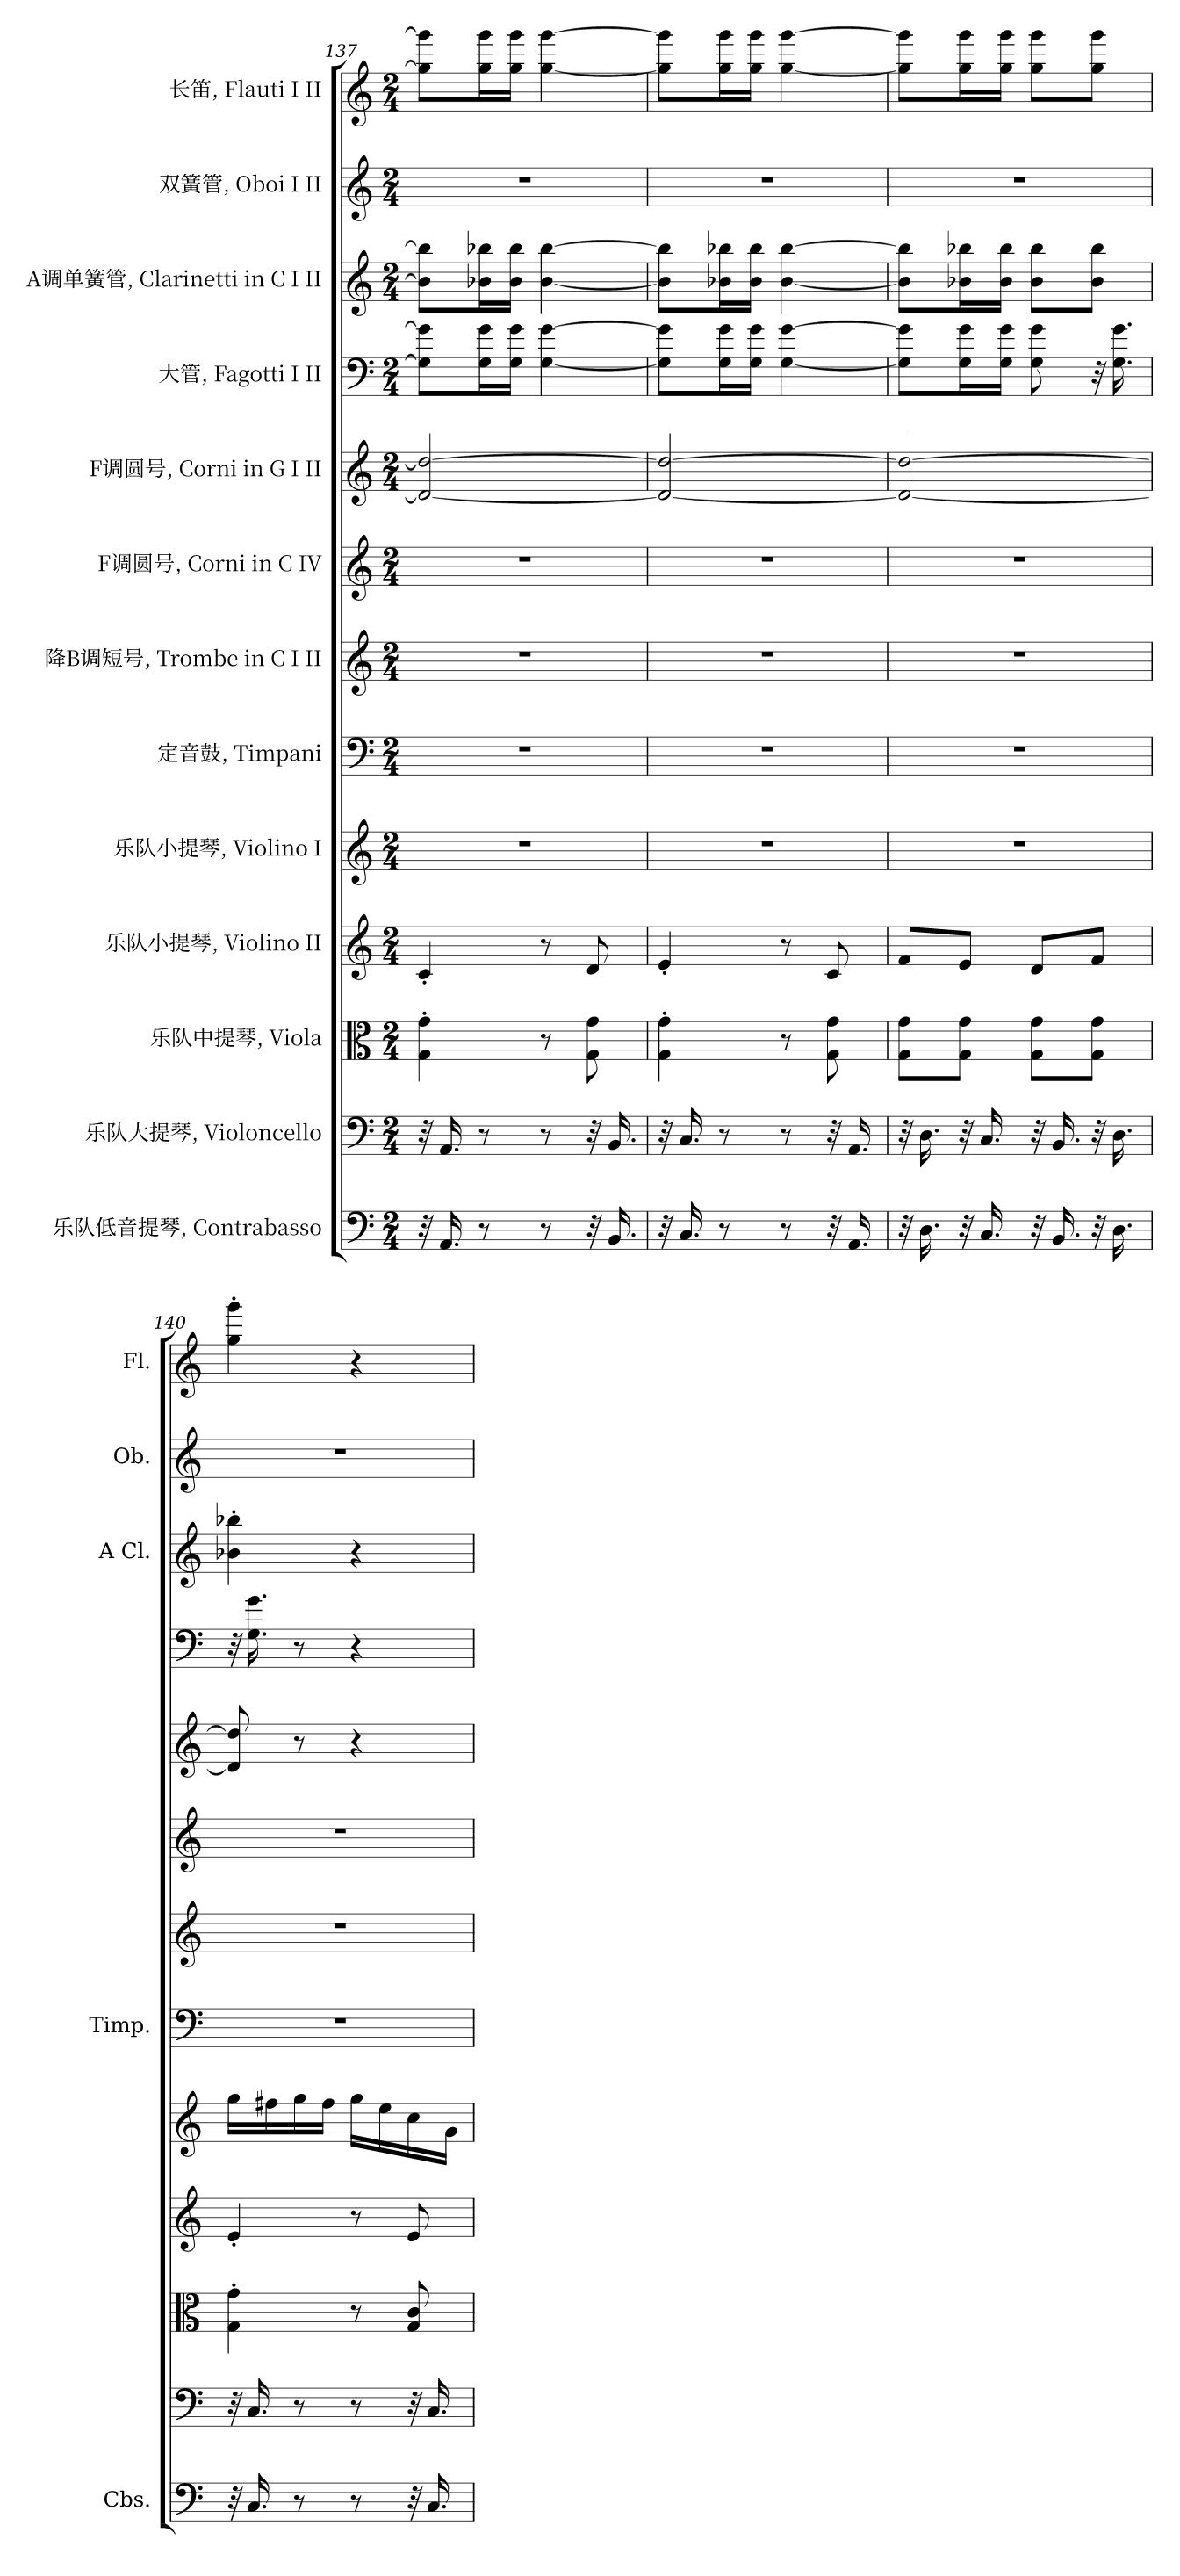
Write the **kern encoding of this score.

**kern	**kern	**kern	**kern	**kern	**kern	**kern	**kern	**kern	**kern	**kern	**kern	**kern
*part13	*part12	*part11	*part10	*part9	*part8	*part7	*part6	*part5	*part4	*part3	*part2	*part1
*staff13	*staff12	*staff11	*staff10	*staff9	*staff8	*staff7	*staff6	*staff5	*staff4	*staff3	*staff2	*staff1
*I"乐队低音提琴, Contrabasso	*I"乐队大提琴, Violoncello	*I"乐队中提琴, Viola	*I"乐队小提琴, Violino II	*I"乐队小提琴, Violino I	*I"定音鼓, Timpani	*I"降B调短号, Trombe in C I II	*I"F调圆号, Corni in C IV	*I"F调圆号, Corni in G I II	*I"大管, Fagotti I II	*I"A调单簧管, Clarinetti in C I II	*I"双簧管, Oboi I II	*I"长笛, Flauti I II
*I'Cbs.	*	*	*	*	*I'Timp.	*	*	*	*	*I'A Cl.	*I'Ob.	*I'Fl.
*clefF4	*clefF4	*clefC3	*clefG2	*clefG2	*clefF4	*clefG2	*clefG2	*clefG2	*clefF4	*clefG2	*clefG2	*clefG2
*ITrd7c12	*	*	*	*	*	*ITrd1c2	*ITrd4c7	*ITrd4c7	*	*ITrd2c3	*	*
*k[]	*k[]	*k[]	*k[]	*k[]	*k[]	*k[b-e-]	*k[b-]	*k[b-]	*k[]	*k[f#c#g#]	*k[]	*k[]
*M2/4	*M2/4	*M2/4	*M2/4	*M2/4	*M2/4	*M2/4	*M2/4	*M2/4	*M2/4	*M2/4	*M2/4	*M2/4
*MM125	*MM125	*MM125	*MM125	*MM125	*MM125	*MM125	*MM125	*MM125	*MM125	*MM125	*MM125	*MM125
=137	=137	=137	=137	=137	=137	=137	=137	=137	=137	=137	=137	=137
32r	32r	4G\' 4g\'	4c'/	2r	2r	2r	2r	2G/_ 2g/_	8G\] 8g\]L	8g\] 8gg\]L	2r	8gg\] 8ggg\]L
16.AAA/	16.AA/	.	.	.	.	.	.	.	.	.	.	.
8r	8r	.	.	.	.	.	.	.	16G\ 16g\L	16gn\ 16ggn\L	.	16gg\ 16ggg\L
.	.	.	.	.	.	.	.	.	16G\ 16g\JJ	16g\ 16gg\JJ	.	16gg\ 16ggg\JJ
*	*	*	*	*	*	*	*	*	*	*	*	*MM134
8r	8r	8r	8r	.	.	.	.	.	[4G\ [4g\	[4g\ [4gg\	.	[4gg\ [4ggg\
32r	32r	8G\ 8g\	8d/	.	.	.	.	.	.	.	.	.
16.BBB/	16.BB/	.	.	.	.	.	.	.	.	.	.	.
!!LO:PB:g=z
=138	=138	=138	=138	=138	=138	=138	=138	=138	=138	=138	=138	=138
*	*	*	*	*	*	*	*	*	*	*	*	*MM125
32r	32r	4G\' 4g\'	4e'/	2r	2r	2r	2r	2G/_ 2g/_	8G\] 8g\]L	8g\] 8gg\]L	2r	8gg\] 8ggg\]L
16.CC/	16.C/	.	.	.	.	.	.	.	.	.	.	.
8r	8r	.	.	.	.	.	.	.	16G\ 16g\L	16gn\ 16ggn\L	.	16gg\ 16ggg\L
.	.	.	.	.	.	.	.	.	16G\ 16g\JJ	16g\ 16gg\JJ	.	16gg\ 16ggg\JJ
*	*	*	*	*	*	*	*	*	*	*	*	*MM134
8r	8r	8r	8r	.	.	.	.	.	[4G\ [4g\	[4g\ [4gg\	.	[4gg\ [4ggg\
32r	32r	8G\ 8g\	8c/	.	.	.	.	.	.	.	.	.
16.AAA/	16.AA/	.	.	.	.	.	.	.	.	.	.	.
=139	=139	=139	=139	=139	=139	=139	=139	=139	=139	=139	=139	=139
*	*	*	*	*	*	*	*	*	*	*	*	*MM125
32r	32r	8G\ 8g\L	8f/L	2r	2r	2r	2r	2G/_ 2g/_	8G\] 8g\]L	8g\] 8gg\]L	2r	8gg\] 8ggg\]L
16.DD\	16.D\	.	.	.	.	.	.	.	.	.	.	.
32r	32r	8G\ 8g\J	8e/J	.	.	.	.	.	16G\ 16g\L	16gn\ 16ggn\L	.	16gg\ 16ggg\L
16.CC/	16.C/	.	.	.	.	.	.	.	.	.	.	.
.	.	.	.	.	.	.	.	.	16G\ 16g\JJ	16g\ 16gg\JJ	.	16gg\ 16ggg\JJ
*	*	*	*	*	*	*	*	*	*	*	*	*MM134
32r	32r	8G\ 8g\L	8d/L	.	.	.	.	.	8G\ 8g\	8g\ 8gg\L	.	8gg\ 8ggg\L
16.BBB/	16.BB/	.	.	.	.	.	.	.	.	.	.	.
32r	32r	8G\ 8g\J	8f/J	.	.	.	.	.	32r	8g\ 8gg\J	.	8gg\ 8ggg\J
16.DD\	16.D\	.	.	.	.	.	.	.	16.G\ 16.g\	.	.	.
=140	=140	=140	=140	=140	=140	=140	=140	=140	=140	=140	=140	=140
*	*	*	*	*	*	*	*	*	*	*	*	*MM125
32r	32r	4G\' 4g\'	4e'/	16gg\LL	2r	2r	2r	8G/] 8g/]	32r	4gn\' 4ggn\'	2r	4gg\' 4ggg\'
16.CC/	16.C/	.	.	.	.	.	.	.	16.G\ 16.g\	.	.	.
.	.	.	.	16ff#X\	.	.	.	.	.	.	.	.
8r	8r	.	.	16gg\	.	.	.	8r	8r	.	.	.
.	.	.	.	16ff#\JJ	.	.	.	.	.	.	.	.
*	*	*	*	*	*	*	*	*	*	*	*	*MM134
8r	8r	8r	8r	16gg\LL	.	.	.	4r	4r	4r	.	4r
.	.	.	.	16ee\	.	.	.	.	.	.	.	.
32r	32r	8G/ 8c/	8e/	16cc\	.	.	.	.	.	.	.	.
16.CC/	16.C/	.	.	.	.	.	.	.	.	.	.	.
.	.	.	.	16g\JJ	.	.	.	.	.	.	.	.
=	=	=	=	=	=	=	=	=	=	=	=	=
*-	*-	*-	*-	*-	*-	*-	*-	*-	*-	*-	*-	*-
